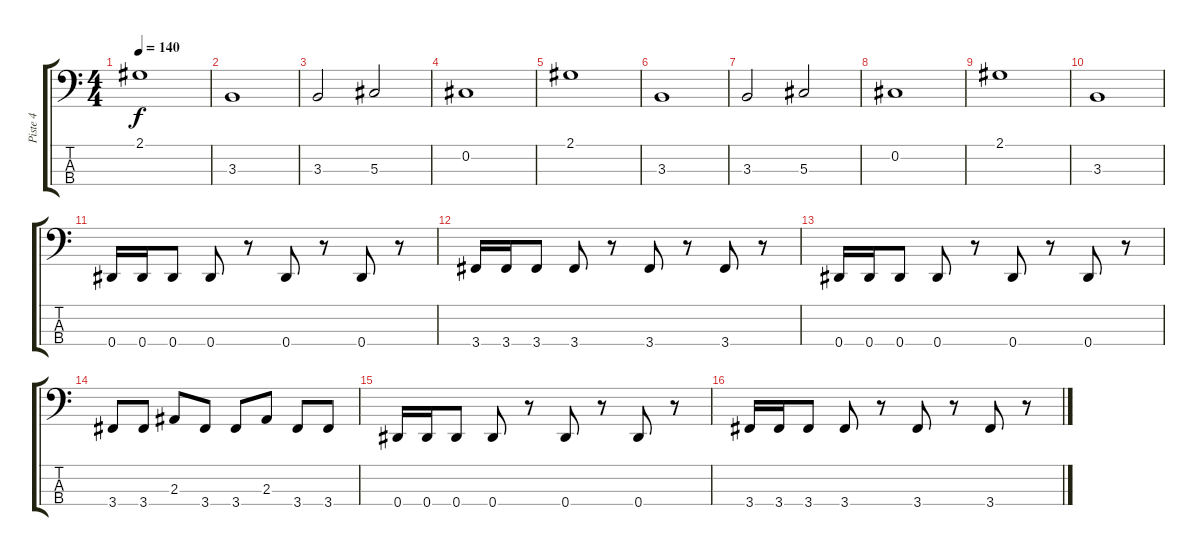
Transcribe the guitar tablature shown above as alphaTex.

\track ("Piste 4" "Piste 4") {instrument electricbassfinger}
\staff {score tabs}
\tuning (Gb2 Db2 Ab1 Eb1) {hide}
\ts (4 4)
\tempo 140
\clef f4
\ks c
2.1.1{dy f} |
3.3.1 |
3.3.2 5.3.2 |
0.2.1 |
2.1.1 |
3.3.1 |
3.3.2 5.3.2 |
0.2.1 |
2.1.1 |
3.3.1 |
0.4.16 0.4.16 0.4.8 0.4.8 r.8 0.4.8 r.8 0.4.8 r.8 |
3.4.16 3.4.16 3.4.8 3.4.8 r.8 3.4.8 r.8 3.4.8 r.8 |
0.4.16 0.4.16 0.4.8 0.4.8 r.8 0.4.8 r.8 0.4.8 r.8 |
3.4.8 3.4.8 2.3.8 3.4.8 3.4.8 2.3.8 3.4.8 3.4.8 |
0.4.16 0.4.16 0.4.8 0.4.8 r.8 0.4.8 r.8 0.4.8 r.8 |
3.4.16 3.4.16 3.4.8 3.4.8 r.8 3.4.8 r.8 3.4.8 r.8
